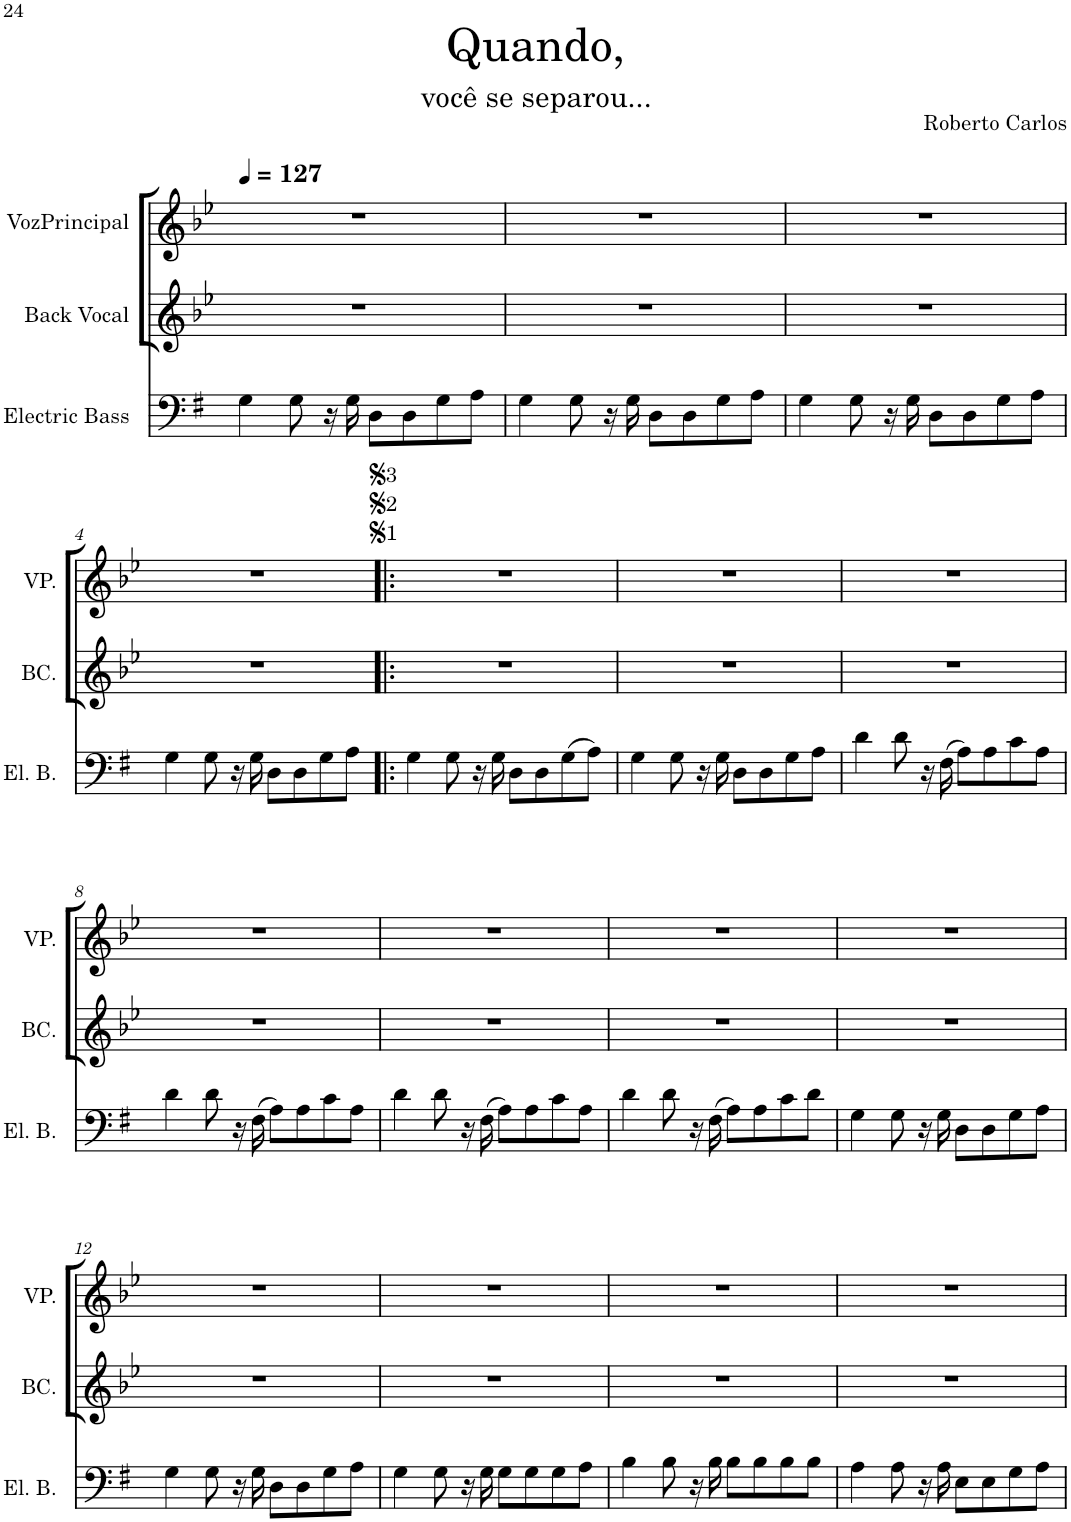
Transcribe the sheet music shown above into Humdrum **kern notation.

**kern	**kern	**kern
*part3	*part2	*part1
*staff3	*staff2	*staff1
*I"Electric Bass	*I"Back Vocal	*I"VozPrincipal
*I'El. B.	*I'BC.	*I'VP.
!!LO:PB:g=z
*clefF4	*clefG2	*clefG2
*Trd7c12	*	*
*k[f#]	*k[b-e-]	*k[b-e-]
*M4/4	*M4/4	*M4/4
*met(c)	*met(c)	*met(c)
*MM127	*MM127	*MM127
=1	=1	=1
4G\	1r	1r
8G\	.	.
16r	.	.
16G\	.	.
8D\L	.	.
8D\	.	.
8G\	.	.
8A\J	.	.
=2	=2	=2
4G\	1r	1r
8G\	.	.
16r	.	.
16G\	.	.
8D\L	.	.
8D\	.	.
8G\	.	.
8A\J	.	.
=3	=3	=3
4G\	1r	1r
8G\	.	.
16r	.	.
16G\	.	.
8D\L	.	.
8D\	.	.
8G\	.	.
8A\J	.	.
!!LO:LB:g=z
=4	=4	=4
4G\	1r	1r
8G\	.	.
16r	.	.
16G\	.	.
8D\L	.	.
8D\	.	.
8G\	.	.
8A\J	.	.
=5!|:	=5!|:	=5!|:
4G\	1r	1r
8G\	.	.
16r	.	.
16G\	.	.
8D\L	.	.
8D\	.	.
(8G\	.	.
8A\J)	.	.
=6	=6	=6
4G\	1r	1r
8G\	.	.
16r	.	.
16G\	.	.
8D\L	.	.
8D\	.	.
8G\	.	.
8A\J	.	.
=7	=7	=7
4d\	1r	1r
8d\	.	.
16r	.	.
(16F#\	.	.
8A\L)	.	.
8A\	.	.
8c\	.	.
8A\J	.	.
!!LO:LB:g=z
=8	=8	=8
4d\	1r	1r
8d\	.	.
16r	.	.
(16F#\	.	.
8A\L)	.	.
8A\	.	.
8c\	.	.
8A\J	.	.
=9	=9	=9
4d\	1r	1r
8d\	.	.
16r	.	.
(16F#\	.	.
8A\L)	.	.
8A\	.	.
8c\	.	.
8A\J	.	.
=10	=10	=10
4d\	1r	1r
8d\	.	.
16r	.	.
(16F#\	.	.
8A\L)	.	.
8A\	.	.
8c\	.	.
8d\J	.	.
=11	=11	=11
4G\	1r	1r
8G\	.	.
16r	.	.
16G\	.	.
8D\L	.	.
8D\	.	.
8G\	.	.
8A\J	.	.
!!LO:LB:g=z
=12	=12	=12
4G\	1r	1r
8G\	.	.
16r	.	.
16G\	.	.
8D\L	.	.
8D\	.	.
8G\	.	.
8A\J	.	.
=13	=13	=13
4G\	1r	1r
8G\	.	.
16r	.	.
16G\	.	.
8G\L	.	.
8G\	.	.
8G\	.	.
8A\J	.	.
=14	=14	=14
4B\	1r	1r
8B\	.	.
16r	.	.
16B\	.	.
8B\L	.	.
8B\	.	.
8B\	.	.
8B\J	.	.
=15	=15	=15
4A\	1r	1r
8A\	.	.
16r	.	.
16A\	.	.
8E\L	.	.
8E\	.	.
8G\	.	.
8A\J	.	.
=	=	=
*-	*-	*-
